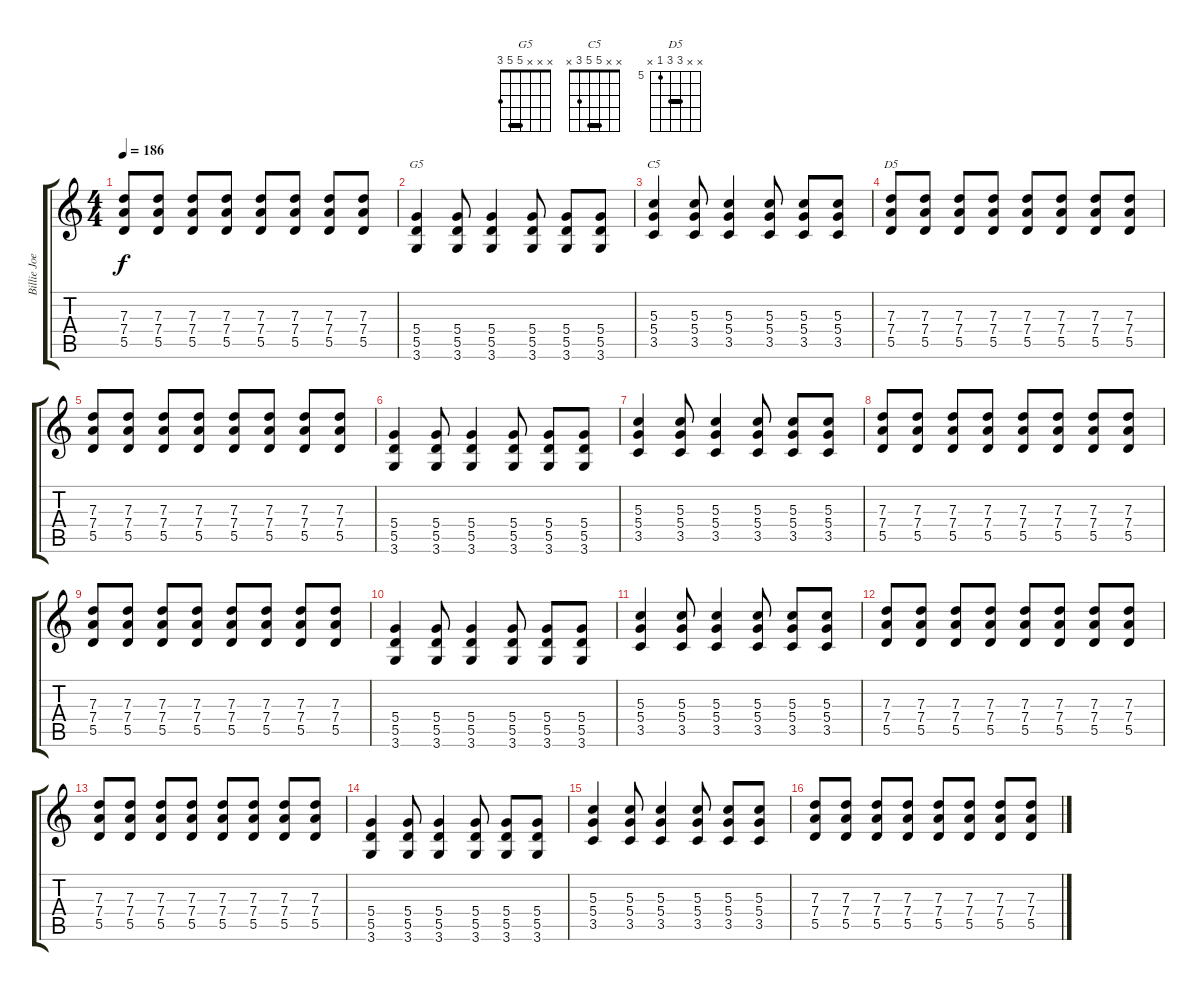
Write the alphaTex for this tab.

\track ("Billie Joe" "Billie Joe") {instrument overdrivenguitar}
\staff {score tabs}
\tuning (E4 B3 G3 D3 A2 E2) {hide}
\chord ("G5" x x x 5 5 3) {barre 5}
\chord ("C5" x x 5 5 3 x) {barre 5}
\chord ("D5" x x 7 7 5 x) {firstfret 5 barre 7}
\ts (4 4)
\tempo 186
\clef g2
\ks c
(7.3 7.4 5.5).8{dy f} (7.3 7.4 5.5).8 (7.3 7.4 5.5).8 (7.3 7.4 5.5).8 (7.3 7.4 5.5).8 (7.3 7.4 5.5).8 (7.3 7.4 5.5).8 (7.3 7.4 5.5).8 |
(5.4 5.5 3.6).4{ch "G5"} (5.4 5.5 3.6).8 (5.4 5.5 3.6).4 (5.4 5.5 3.6).8 (5.4 5.5 3.6).8 (5.4 5.5 3.6).8 |
(5.3 5.4 3.5).4{ch "C5"} (5.3 5.4 3.5).8 (5.3 5.4 3.5).4 (5.3 5.4 3.5).8 (5.3 5.4 3.5).8 (5.3 5.4 3.5).8 |
(7.3 7.4 5.5).8{ch "D5"} (7.3 7.4 5.5).8 (7.3 7.4 5.5).8 (7.3 7.4 5.5).8 (7.3 7.4 5.5).8 (7.3 7.4 5.5).8 (7.3 7.4 5.5).8 (7.3 7.4 5.5).8 |
(7.3 7.4 5.5).8 (7.3 7.4 5.5).8 (7.3 7.4 5.5).8 (7.3 7.4 5.5).8 (7.3 7.4 5.5).8 (7.3 7.4 5.5).8 (7.3 7.4 5.5).8 (7.3 7.4 5.5).8 |
(5.4 5.5 3.6).4 (5.4 5.5 3.6).8 (5.4 5.5 3.6).4 (5.4 5.5 3.6).8 (5.4 5.5 3.6).8 (5.4 5.5 3.6).8 |
(5.3 5.4 3.5).4 (5.3 5.4 3.5).8 (5.3 5.4 3.5).4 (5.3 5.4 3.5).8 (5.3 5.4 3.5).8 (5.3 5.4 3.5).8 |
(7.3 7.4 5.5).8 (7.3 7.4 5.5).8 (7.3 7.4 5.5).8 (7.3 7.4 5.5).8 (7.3 7.4 5.5).8 (7.3 7.4 5.5).8 (7.3 7.4 5.5).8 (7.3 7.4 5.5).8 |
(7.3 7.4 5.5).8 (7.3 7.4 5.5).8 (7.3 7.4 5.5).8 (7.3 7.4 5.5).8 (7.3 7.4 5.5).8 (7.3 7.4 5.5).8 (7.3 7.4 5.5).8 (7.3 7.4 5.5).8 |
(5.4 5.5 3.6).4{volume 6} (5.4 5.5 3.6).8 (5.4 5.5 3.6).4 (5.4 5.5 3.6).8 (5.4 5.5 3.6).8 (5.4 5.5 3.6).8 |
(5.3 5.4 3.5).4 (5.3 5.4 3.5).8 (5.3 5.4 3.5).4 (5.3 5.4 3.5).8 (5.3 5.4 3.5).8 (5.3 5.4 3.5).8 |
(7.3 7.4 5.5).8 (7.3 7.4 5.5).8 (7.3 7.4 5.5).8 (7.3 7.4 5.5).8 (7.3 7.4 5.5).8 (7.3 7.4 5.5).8 (7.3 7.4 5.5).8 (7.3 7.4 5.5).8 |
(7.3 7.4 5.5).8 (7.3 7.4 5.5).8 (7.3 7.4 5.5).8 (7.3 7.4 5.5).8 (7.3 7.4 5.5).8 (7.3 7.4 5.5).8 (7.3 7.4 5.5).8 (7.3 7.4 5.5).8 |
(5.4 5.5 3.6).4{volume 3} (5.4 5.5 3.6).8 (5.4 5.5 3.6).4 (5.4 5.5 3.6).8 (5.4 5.5 3.6).8 (5.4 5.5 3.6).8 |
(5.3 5.4 3.5).4 (5.3 5.4 3.5).8 (5.3 5.4 3.5).4 (5.3 5.4 3.5).8 (5.3 5.4 3.5).8 (5.3 5.4 3.5).8 |
(7.3 7.4 5.5).8 (7.3 7.4 5.5).8 (7.3 7.4 5.5).8 (7.3 7.4 5.5).8 (7.3 7.4 5.5).8 (7.3 7.4 5.5).8 (7.3 7.4 5.5).8 (7.3 7.4 5.5).8
